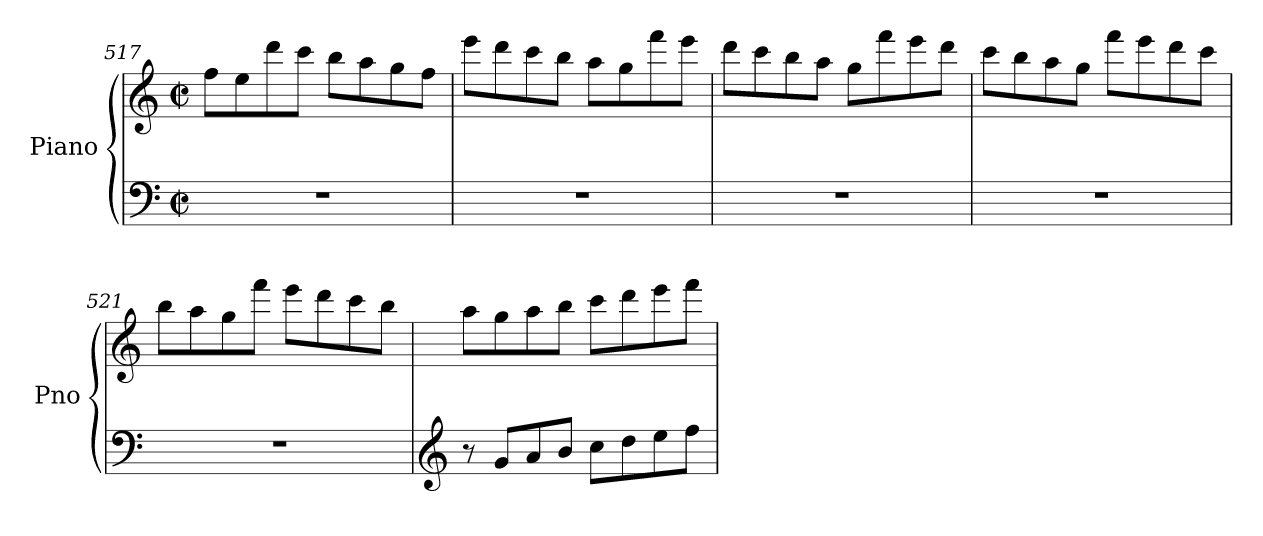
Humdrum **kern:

**kern	**kern
*part1	*part1
*staff2	*staff1
*I"Piano	*
*I'Pno	*
!!LO:LB:g=z
*clefF4	*clefG2
*k[]	*k[]
*M4/4	*M4/4
*met(c|)	*met(c|)
=517	=517
1r	8ff\L
.	8ee\
.	8ddd\
.	8ccc\J
.	8bb\L
.	8aa\
.	8gg\
.	8ff\J
=518	=518
1r	8eee\L
.	8ddd\
.	8ccc\
.	8bb\J
.	8aa\L
.	8gg\
.	8fff\
.	8eee\J
=519	=519
1r	8ddd\L
.	8ccc\
.	8bb\
.	8aa\J
.	8gg\L
.	8fff\
.	8eee\
.	8ddd\J
=520	=520
1r	8ccc\L
.	8bb\
.	8aa\
.	8gg\J
.	8fff\L
.	8eee\
.	8ddd\
.	8ccc\J
=521	=521
1r	8bb\L
.	8aa\
.	8gg\
.	8fff\J
.	8eee\L
.	8ddd\
.	8ccc\
.	8bb\J
=522	=522
*clefG2	*
8r	8aa\L
8g/L	8gg\
8a/	8aa\
8b/J	8bb\J
8cc\L	8ccc\L
8dd\	8ddd\
8ee\	8eee\
8ff\J	8fff\J
=	=
*-	*-
